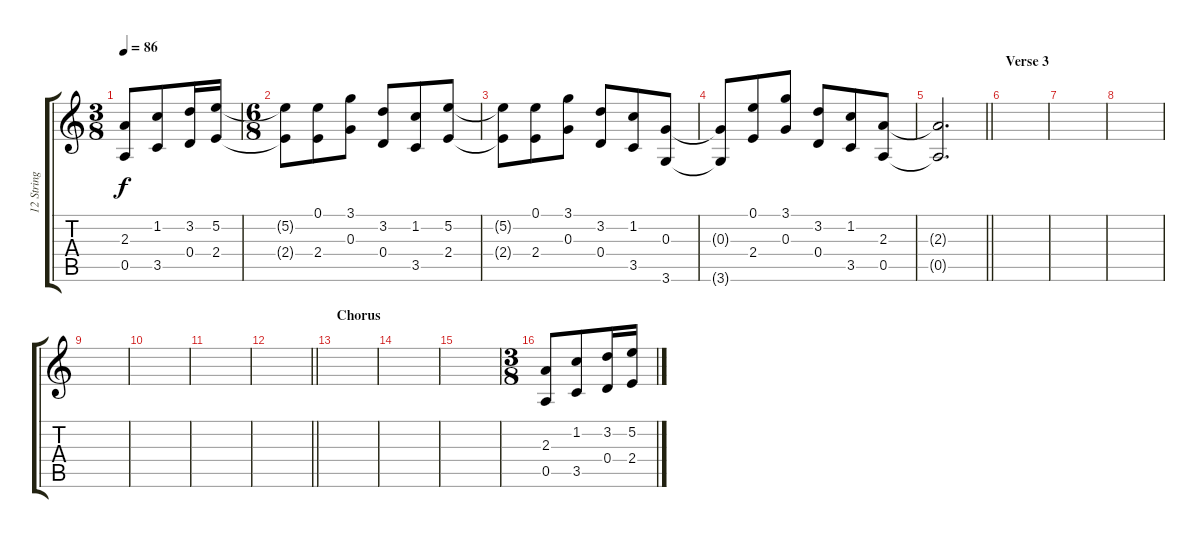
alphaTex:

\track ("12 String" "12 String") {instrument electricguitarjazz}
\staff {score tabs}
\tuning (E4 B3 G3 D3 A2 E2) {hide}
\ts (3 8)
\tempo 86
\clef g2
\ks c
(2.3{t} 0.5{t}).8{dy f} (1.2 3.5).8 (3.2 0.4).16 (5.2 2.4).16 |
\ts (6 8)
(5.2{t} 2.4{t}).8 (0.1 2.4).8 (3.1 0.3).8 (3.2 0.4).8 (1.2 3.5).8 (5.2 2.4).8 |
(5.2{t} 2.4{t}).8 (0.1 2.4).8 (3.1 0.3).8 (3.2 0.4).8 (1.2 3.5).8 (0.3 3.6).8 |
(0.3{t} 3.6{t}).8 (0.1 2.4).8 (3.1 0.3).8 (3.2 0.4).8 (1.2 3.5).8 (2.3 0.5).8 |
\barLineRight lightlight
(2.3{t} 0.5{t}).2{d} |
\section ("" "Verse 3")
|
|
|
|
|
|
\barLineRight lightlight
|
\section ("" "Chorus")
|
|
|
\ts (3 8)
(2.3 0.5).8{volume 8 balance 5} (1.2 3.5).8 (3.2 0.4).16 (5.2 2.4).16
